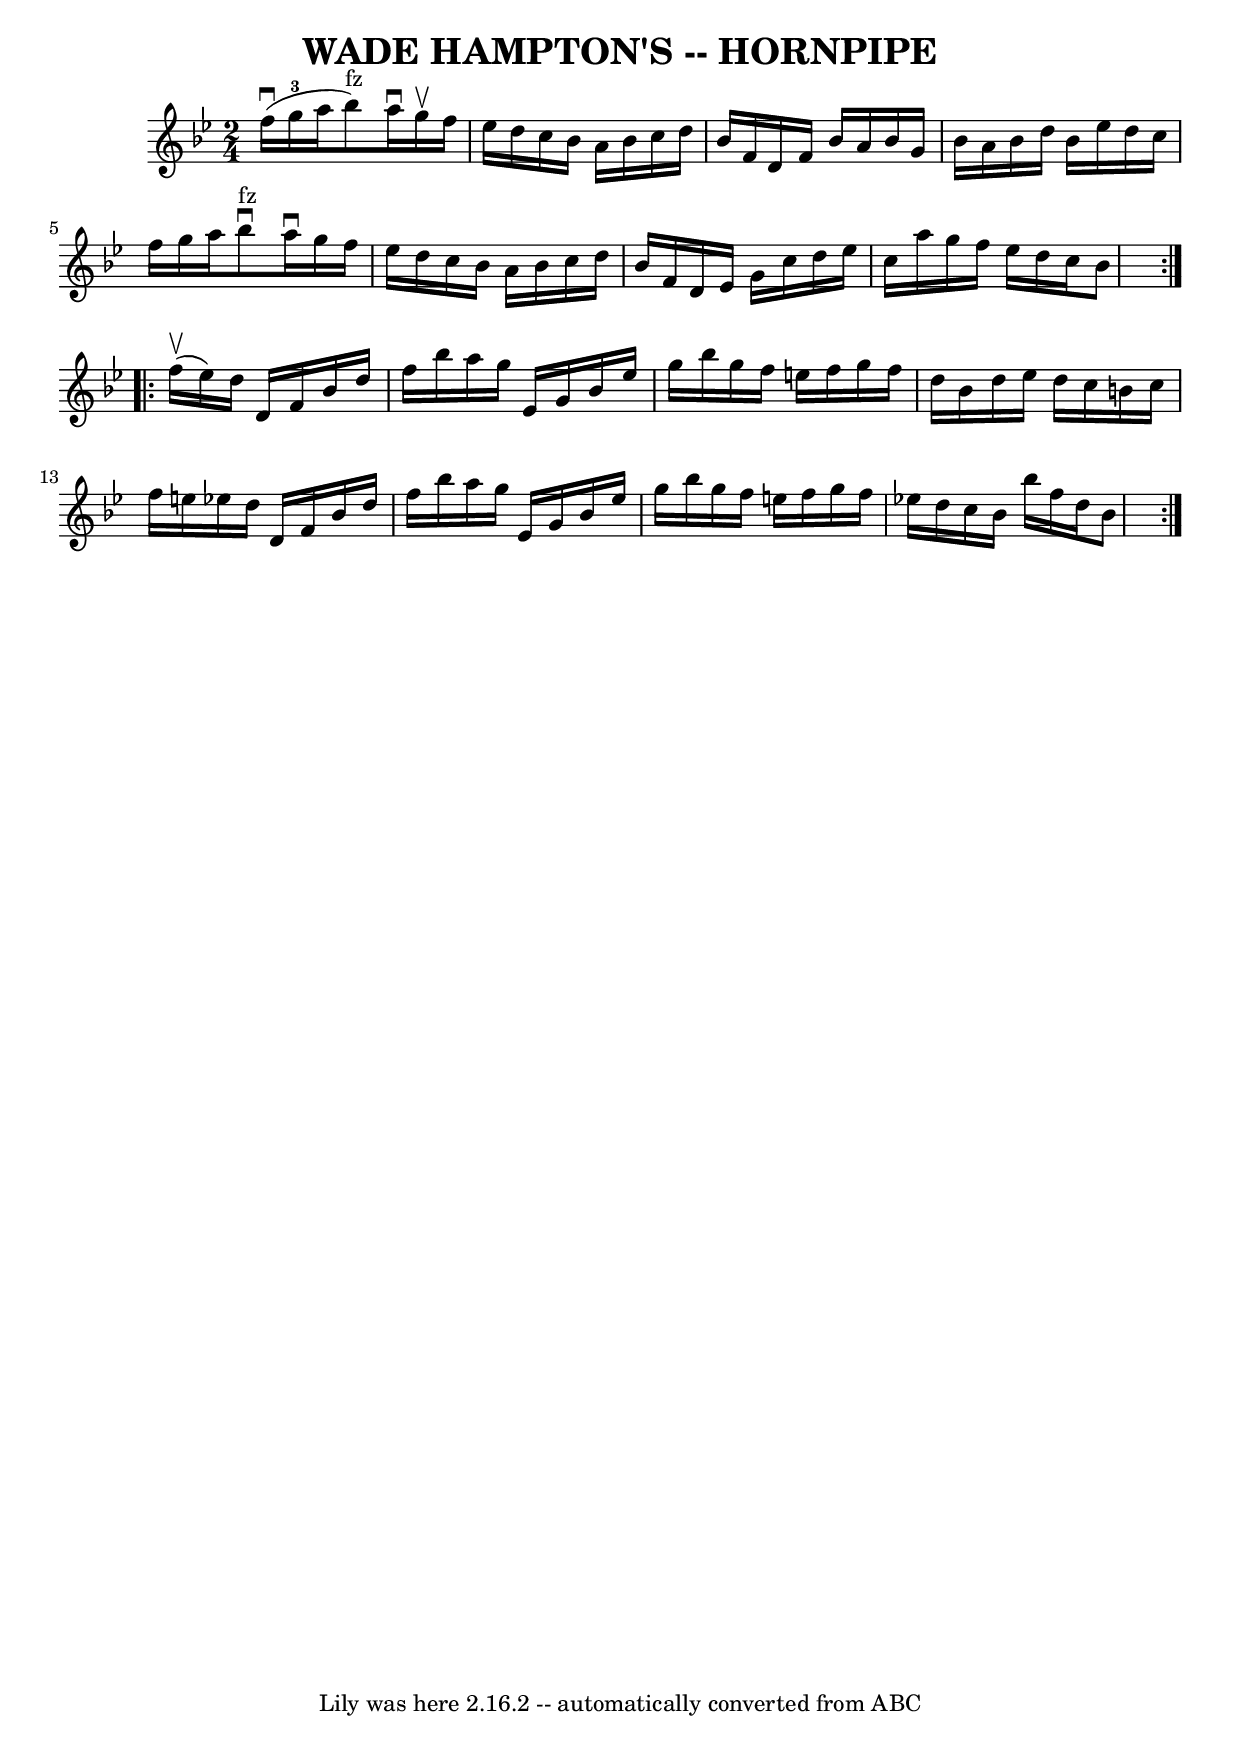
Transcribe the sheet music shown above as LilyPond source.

\version "2.7.40"
\include "Mammoth.ily"
\header {
	%% book = "Ryan's Mammoth Collection of Fiddle Tunes"
	crossRefNumber = "1"
	footnotes = ""
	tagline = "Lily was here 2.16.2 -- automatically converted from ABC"
	title = "WADE HAMPTON'S -- HORNPIPE"
}
voicedefault =  {


\repeat volta 2 {
\time 2/4 
\key bes \major f''16 (^\downbow g''16-3 a''16        
|
 bes''8^"fz") a''16^\downbow g''16^\upbow f''16    
ees''16 d''16 c''16    |
 bes'16 a'16 bes'16 c''16    
d''16 bes'16 f'16 d'16    |
 f'16 bes'16 a'16 bes'16  
 g'16 bes'16 a'16 bes'16    |
 d''16 bes'16 ees''16    
d''16 c''16 f''16 g''16 a''16    |
     |
 bes''8 
^"fz"^\downbow a''16^\downbow g''16 f''16 ees''16 d''16 c''16  
  |
 bes'16 a'16 bes'16 c''16 d''16 bes'16 f'16    
d'16    |
 ees'16 g'16 c''16 d''16 ees''16 c''16    
a''16 g''16    |
 f''16 ees''16 d''16 c''16 bes'8    }   
  \repeat volta 2 { f''16 (^\upbow ees''16)       |
 d''16    
d'16 f'16 bes'16 d''16 f''16 bes''16 a''16    |
   
g''16 ees'16 g'16 bes'16 ees''16 g''16 bes''16 g''16    
|
 f''16 e''16 f''16 g''16 f''16 d''16 bes'16    
d''16    |
 ees''16 d''16 c''16 b'16 c''16 f''16    
e''16 ees''!16    |
     |
 d''16 d'16 f'16 bes'16    
d''16 f''16 bes''16 a''16    |
 g''16 ees'16 g'16    
bes'16 ees''16 g''16 bes''16 g''16    |
 f''16 e''16    
f''16 g''16 f''16 ees''!16 d''16 c''16    |
 bes'16    
bes''16 f''16 d''16 bes'8    }   
}

\score{
    <<

	\context Staff="default"
	{
	    \voicedefault 
	}

    >>
	\layout {
	}
	\midi {}
}
